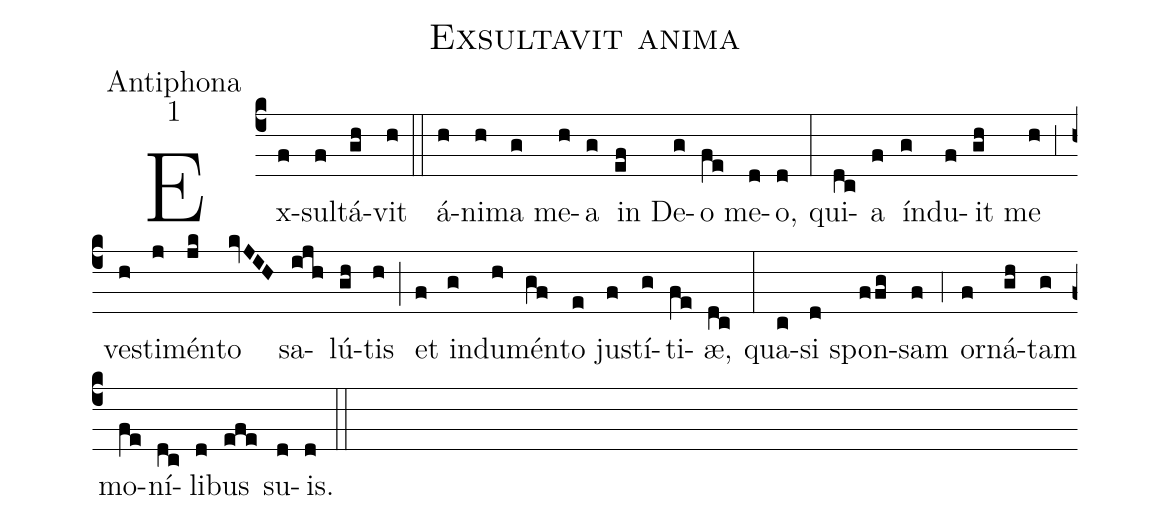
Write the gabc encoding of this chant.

name:Exsultavit anima;
office-part:Antiphona;
mode:1;
%%
(c4) Ex(f)sul(f)tá(gh)vit(h) (::) á(h)ni(h)ma(g) me(h)a(g) in(ef) De(g)o(fe) me(d)o,(d) (:) qui(dc)a(f) ín(g)du(f)it(gh) me(h) (;3) ve(h)sti(j)mén(jk)to(kvJIH) sa(ijh)lú(gh)tis(h) (;) et(f) in(g)du(h)mén(gf)to(e) ju(f)stí(g)ti(fe)æ,(dc) (:) qua(c)si(d) spon(ffg)sam(f) (;4) or(f)ná(gh)tam(g) mo(fe)ní(dc)li(d)bus(efe) su(d)is.(d) (::)
